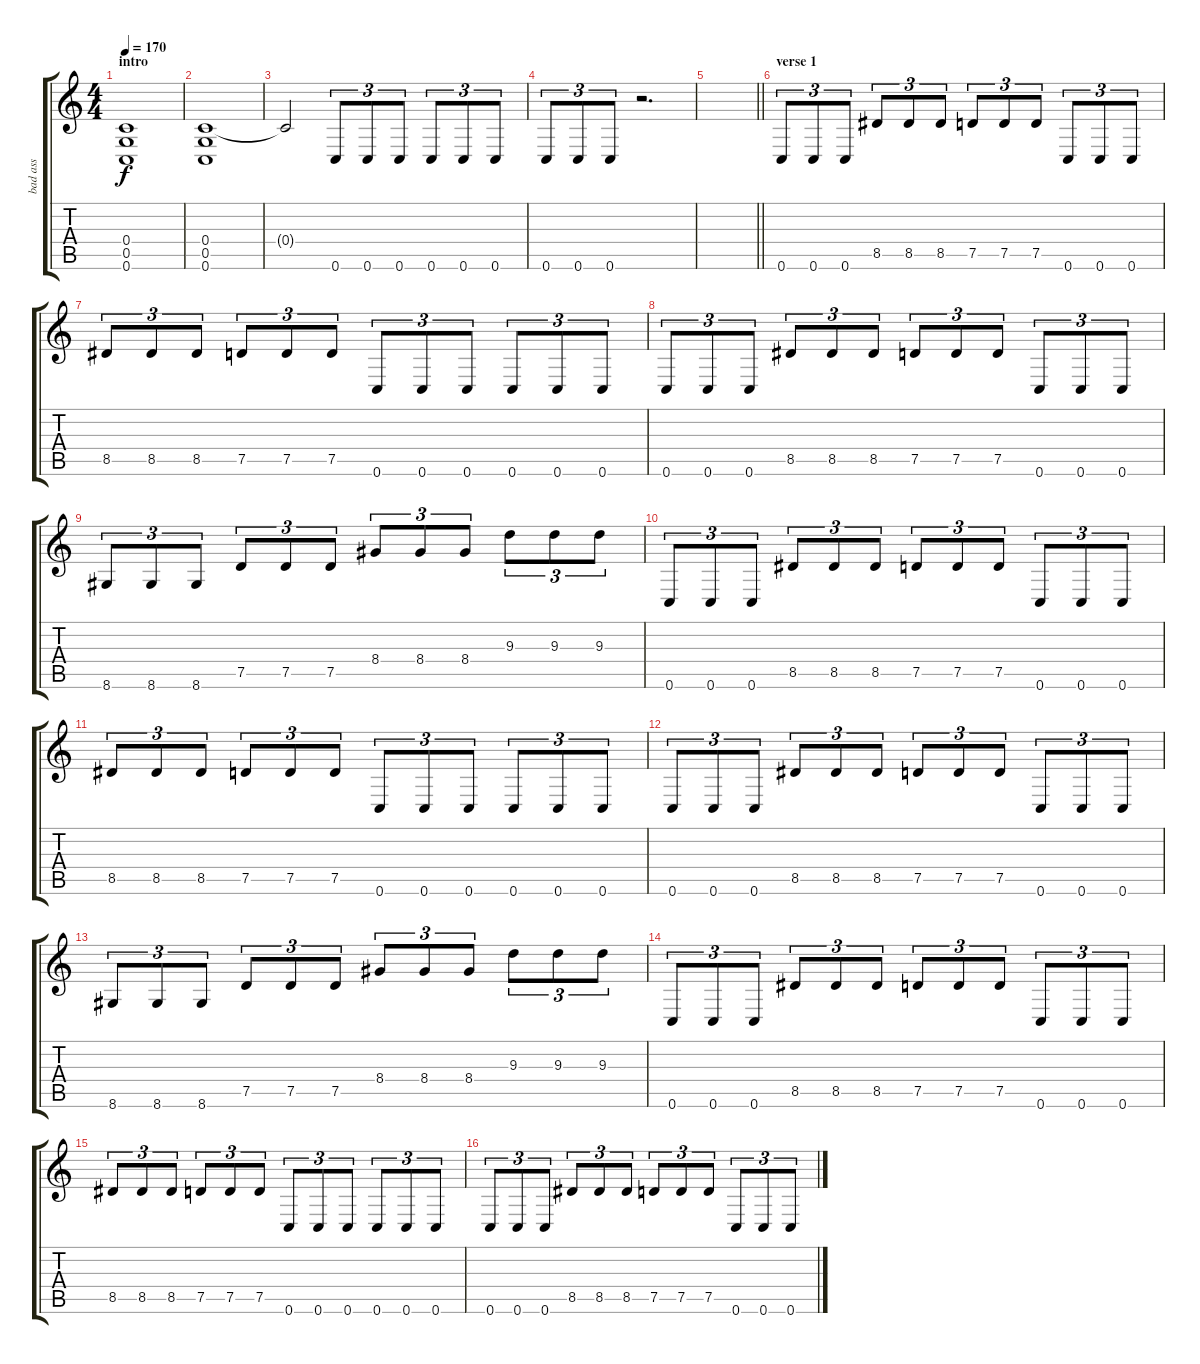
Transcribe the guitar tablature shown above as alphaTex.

\track ("bad ass" "bad ass") {instrument electricbasspick}
\staff {score tabs}
\tuning (D4 A3 F3 C3 G2 C2) {hide}
\ts (4 4)
\section ("" "intro")
\tempo 170
\clef g2
\ks c
(0.4 0.5 0.6).1{dy f instrument electricbasspick} |
(0.4 0.5 0.6).1 |
0.4{t}.2 0.6.8{tu (3 2)} 0.6.8{tu (3 2)} 0.6.8{tu (3 2)} 0.6.8{tu (3 2)} 0.6.8{tu (3 2)} 0.6.8{tu (3 2)} |
0.6.8{tu (3 2)} 0.6.8{tu (3 2)} 0.6.8{tu (3 2)} r.2{d} |
\barLineRight lightlight
|
\section ("" "verse 1")
0.6.8{tu (3 2)} 0.6.8{tu (3 2)} 0.6.8{tu (3 2)} 8.5.8{tu (3 2)} 8.5.8{tu (3 2)} 8.5.8{tu (3 2)} 7.5.8{tu (3 2)} 7.5.8{tu (3 2)} 7.5.8{tu (3 2)} 0.6.8{tu (3 2)} 0.6.8{tu (3 2)} 0.6.8{tu (3 2)} |
8.5.8{tu (3 2)} 8.5.8{tu (3 2)} 8.5.8{tu (3 2)} 7.5.8{tu (3 2)} 7.5.8{tu (3 2)} 7.5.8{tu (3 2)} 0.6.8{tu (3 2)} 0.6.8{tu (3 2)} 0.6.8{tu (3 2)} 0.6.8{tu (3 2)} 0.6.8{tu (3 2)} 0.6.8{tu (3 2)} |
0.6.8{tu (3 2)} 0.6.8{tu (3 2)} 0.6.8{tu (3 2)} 8.5.8{tu (3 2)} 8.5.8{tu (3 2)} 8.5.8{tu (3 2)} 7.5.8{tu (3 2)} 7.5.8{tu (3 2)} 7.5.8{tu (3 2)} 0.6.8{tu (3 2)} 0.6.8{tu (3 2)} 0.6.8{tu (3 2)} |
8.6.8{tu (3 2)} 8.6.8{tu (3 2)} 8.6.8{tu (3 2)} 7.5.8{tu (3 2)} 7.5.8{tu (3 2)} 7.5.8{tu (3 2)} 8.4.8{tu (3 2)} 8.4.8{tu (3 2)} 8.4.8{tu (3 2)} 9.3.8{tu (3 2)} 9.3.8{tu (3 2)} 9.3.8{tu (3 2)} |
0.6.8{tu (3 2)} 0.6.8{tu (3 2)} 0.6.8{tu (3 2)} 8.5.8{tu (3 2)} 8.5.8{tu (3 2)} 8.5.8{tu (3 2)} 7.5.8{tu (3 2)} 7.5.8{tu (3 2)} 7.5.8{tu (3 2)} 0.6.8{tu (3 2)} 0.6.8{tu (3 2)} 0.6.8{tu (3 2)} |
8.5.8{tu (3 2)} 8.5.8{tu (3 2)} 8.5.8{tu (3 2)} 7.5.8{tu (3 2)} 7.5.8{tu (3 2)} 7.5.8{tu (3 2)} 0.6.8{tu (3 2)} 0.6.8{tu (3 2)} 0.6.8{tu (3 2)} 0.6.8{tu (3 2)} 0.6.8{tu (3 2)} 0.6.8{tu (3 2)} |
0.6.8{tu (3 2)} 0.6.8{tu (3 2)} 0.6.8{tu (3 2)} 8.5.8{tu (3 2)} 8.5.8{tu (3 2)} 8.5.8{tu (3 2)} 7.5.8{tu (3 2)} 7.5.8{tu (3 2)} 7.5.8{tu (3 2)} 0.6.8{tu (3 2)} 0.6.8{tu (3 2)} 0.6.8{tu (3 2)} |
8.6.8{tu (3 2)} 8.6.8{tu (3 2)} 8.6.8{tu (3 2)} 7.5.8{tu (3 2)} 7.5.8{tu (3 2)} 7.5.8{tu (3 2)} 8.4.8{tu (3 2)} 8.4.8{tu (3 2)} 8.4.8{tu (3 2)} 9.3.8{tu (3 2)} 9.3.8{tu (3 2)} 9.3.8{tu (3 2)} |
0.6.8{tu (3 2)} 0.6.8{tu (3 2)} 0.6.8{tu (3 2)} 8.5.8{tu (3 2)} 8.5.8{tu (3 2)} 8.5.8{tu (3 2)} 7.5.8{tu (3 2)} 7.5.8{tu (3 2)} 7.5.8{tu (3 2)} 0.6.8{tu (3 2)} 0.6.8{tu (3 2)} 0.6.8{tu (3 2)} |
8.5.8{tu (3 2)} 8.5.8{tu (3 2)} 8.5.8{tu (3 2)} 7.5.8{tu (3 2)} 7.5.8{tu (3 2)} 7.5.8{tu (3 2)} 0.6.8{tu (3 2)} 0.6.8{tu (3 2)} 0.6.8{tu (3 2)} 0.6.8{tu (3 2)} 0.6.8{tu (3 2)} 0.6.8{tu (3 2)} |
0.6.8{tu (3 2)} 0.6.8{tu (3 2)} 0.6.8{tu (3 2)} 8.5.8{tu (3 2)} 8.5.8{tu (3 2)} 8.5.8{tu (3 2)} 7.5.8{tu (3 2)} 7.5.8{tu (3 2)} 7.5.8{tu (3 2)} 0.6.8{tu (3 2)} 0.6.8{tu (3 2)} 0.6.8{tu (3 2)}
